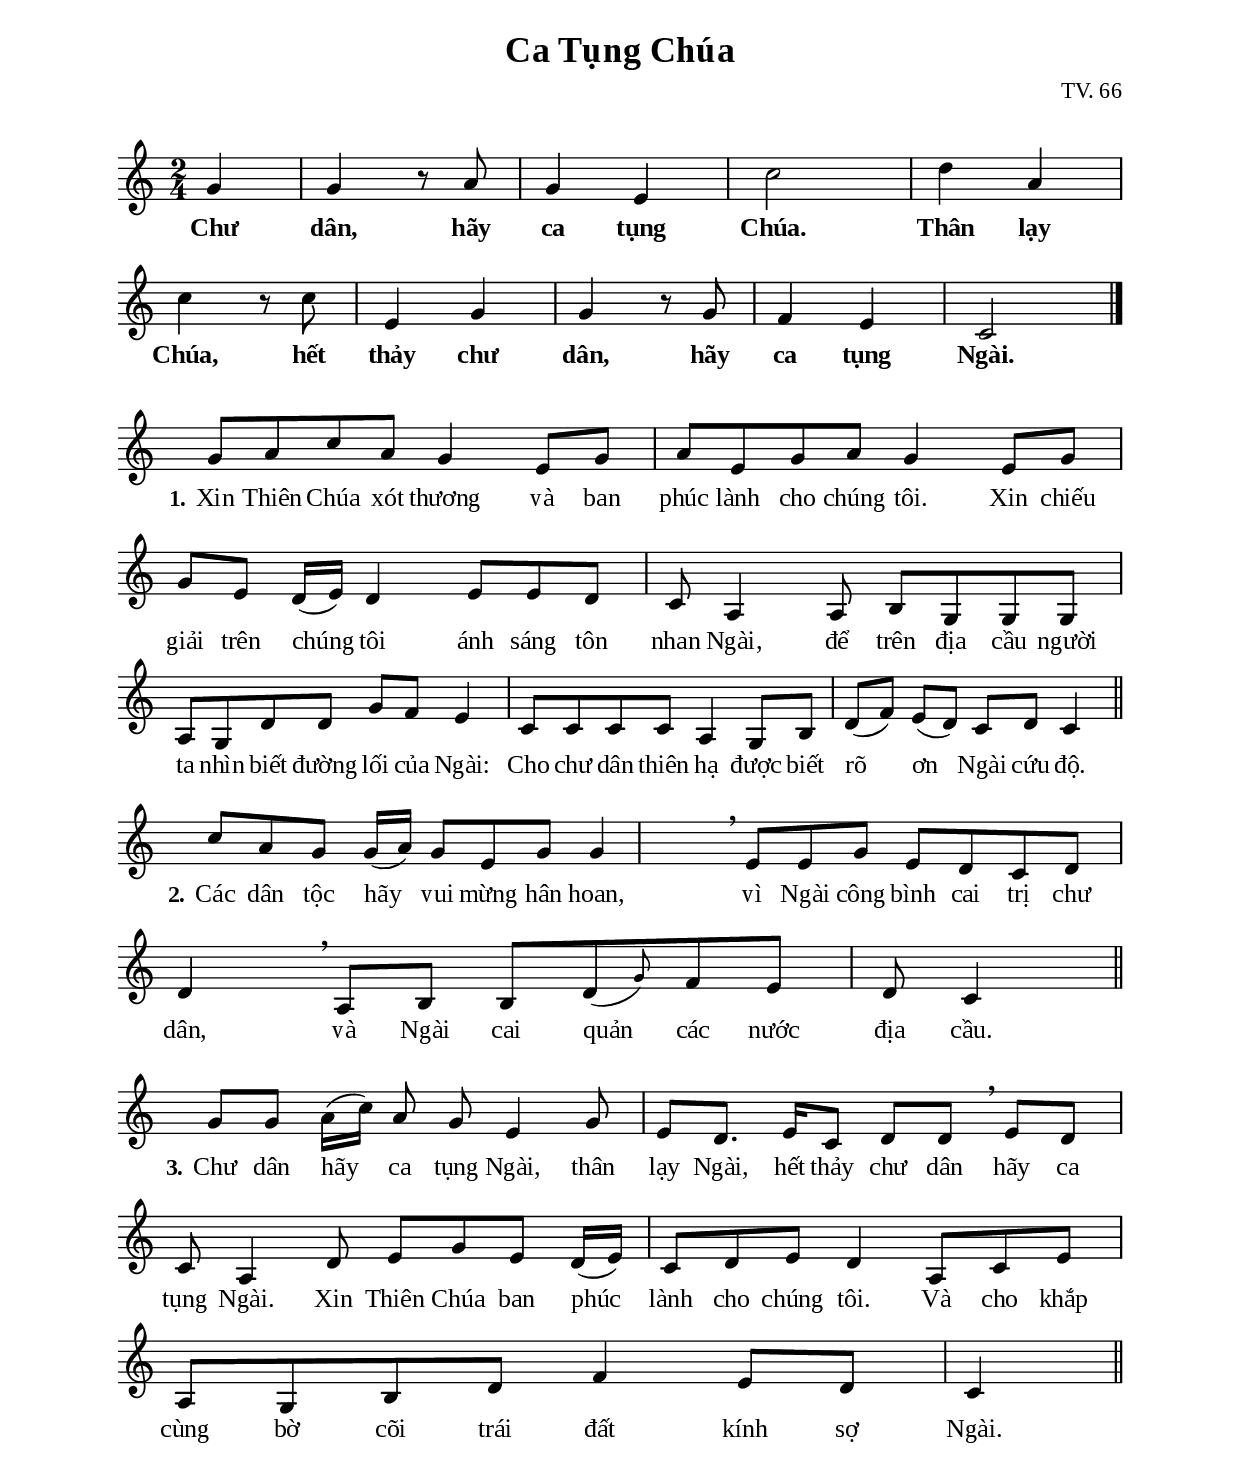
% Cài đặt chung
\version "2.20.0"
\include "english.ly"

\header {
  title = "Ca Tụng Chúa"
  composer = "TV. 66"
  arranger = " "
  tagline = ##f
}

global = {
  \key c \major
  \time 2/4
}

\paper {
  #(set-paper-size "a4")
  top-margin = 20\mm
  bottom-margin = 15\mm
  left-margin = 20\mm
  right-margin = 20\mm
  indent = #0
  #(define fonts
	 (make-pango-font-tree "Liberation Serif"
	 		       "Liberation Serif"
			       "Liberation Serif"
			       (/ 20 20)))
}

% Nhạc điệp khúc
nhacDiepKhuc= \relative c'' {
  \override Lyrics.LyricSpace.minimum-distance = #4.0
  \override Score.BarNumber.break-visibility = ##(#f #f #f)
  \partial 4 g4 |
  g r8 a |
  g4 e |
  c'2 |
  d4 a |
  c4 r8 c |
  e,4 g |
  g r8 g |
  f4 e |
  c2 \bar "|."
}

% Nhạc phiên khúc
nhacPhienKhucMot = \relative c'' {
  \set Score.barAlways = ##t
  \set Score.defaultBarType = ""
  \override Score.BarNumber.break-visibility = ##(#f #f #f)
  g8 a c a g4 e8 g a e g a g4
  e8 g g e d16 ([e]) d4
  e8 e d c a4
  a8 b g g g a g d' d g f e4
  c8 c c c a4 g8 b d ([f]) e ([d]) c d c4 \bar "||"
}

nhacPhienKhucHai = \relative c'' {
  \set Score.barAlways = ##t
  \set Score.defaultBarType = ""
  \override Score.BarNumber.break-visibility = ##(#f #f #f)
  c8 a g g16 ([a]) g8 e g g4 \breathe
  e8 e g e d c d d4 \breathe
  a8 b b \afterGrace d8 (g) f e d c4 \bar "||"
}

nhacPhienKhucBa = \relative c'' {
  \set Score.barAlways = ##t
  \set Score.defaultBarType = ""
  \override Score.BarNumber.break-visibility = ##(#f #f #f)
  g8 g a16 ([c]) a8 g e4
  g8 e d8. e16 c8 d d \breathe
  e8 d c a4 d8 e g e d16 ([e]) c8 d e d4
  a8 c e a, g b d f4 e8 d c4 \bar "||"
}

% Lời điệp khúc
loiDiepKhuc = \lyricmode {
  \override Lyrics.LyricText.font-series = #'bold
  Chư dân, hãy ca tụng Chúa.
  Thân lạy Chúa,
  hết thảy chư dân, hãy ca tụng Ngài.
}

% Lời phiên khúc
loiPhienKhucMot = \lyricmode {
  \set stanza = #"1."
  Xin Thiên Chúa xót thương
  và ban phúc lành cho chúng tôi.
  Xin chiếu giải trên chúng tôi ánh sáng tôn nhan Ngài,
  để trên địa cầu người ta nhìn biết đường lối của Ngài:
  Cho chư dân thiên hạ được biết rõ ơn Ngài cứu độ.
}

loiPhienKhucHai = \lyricmode {
  \set stanza = #"2."
  Các dân tộc hãy vui mừng hân hoan,
  vì Ngài công bình cai trị chư dân,
  và Ngài cai quản các nước địa cầu.
}

loiPhienKhucBa = \lyricmode {
  \set stanza = #"3."
  Chư dân hãy ca tụng Ngài,
  thân lạy Ngài, hết thảy chư dân hãy ca tụng Ngài.
  Xin Thiên Chúa ban phúc lành cho chúng tôi.
  Và cho khắp cùng bờ cõi trái đất kính sợ Ngài.
}


% Dàn trang
\score {
  \new ChoirStaff <<
    \new Staff = chorus \with {
        \consists "Merge_rests_engraver"
      }
      <<
      \new Voice = "sopranos" {
        \global \stemNeutral \nhacDiepKhuc
      }
    >>
    \new Lyrics = basses
    \context Lyrics = basses \lyricsto sopranos \loiDiepKhuc
  >>
}

\score {
  \new ChoirStaff <<
    \new Staff = verses <<
      \override Staff.TimeSignature.transparent = ##t
      \new Voice = "verse" {
        \key c \major \stemNeutral \nhacPhienKhucMot
      }
    >>
    \new Lyrics \lyricsto verse \loiPhienKhucMot
  >>
}

\score {
  \new ChoirStaff <<
    \new Staff = verses <<
      \override Staff.TimeSignature.transparent = ##t
      \new Voice = "verse" {
        \key c \major \stemNeutral \nhacPhienKhucHai
      }
    >>
    \new Lyrics \lyricsto verse \loiPhienKhucHai
  >>
}

\score {
  \new ChoirStaff <<
    \new Staff = verses <<
      \override Staff.TimeSignature.transparent = ##t
      \new Voice = "verse" {
        \key c \major \stemNeutral \nhacPhienKhucBa
      }
    >>
    \new Lyrics \lyricsto verse \loiPhienKhucBa
  >>
}
